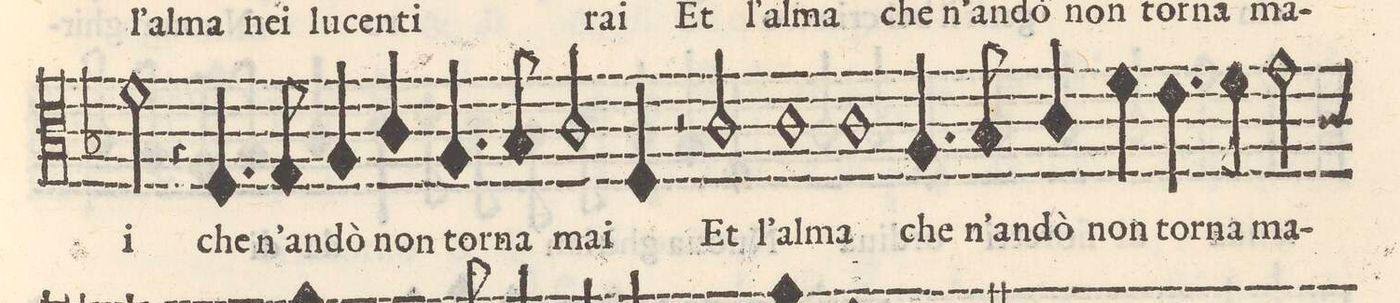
**kern	**text
*I"TENORE	*
*clefC3	*
*k[b-]	*
*met(C)	*
*M2/1	*
2f\	-i
4r	.
4.F/	che
=27-	=27-
8G/	n'an-
4A/	-dò
4c/	non
4.A/	tor-
8B-/	-na
2c/	mai
4F/	.
=28-	=28-
2r	.
2c/	Et
1c	l'al-
=29-	=29-
1c	-ma
4.A/	che
8B-/	n'an-
4c/	-dò
4f\	non
=30-	=30-
4.e\	tor-
8f\	-na
2g\	ma-
*custos:c	*
*-	*-
